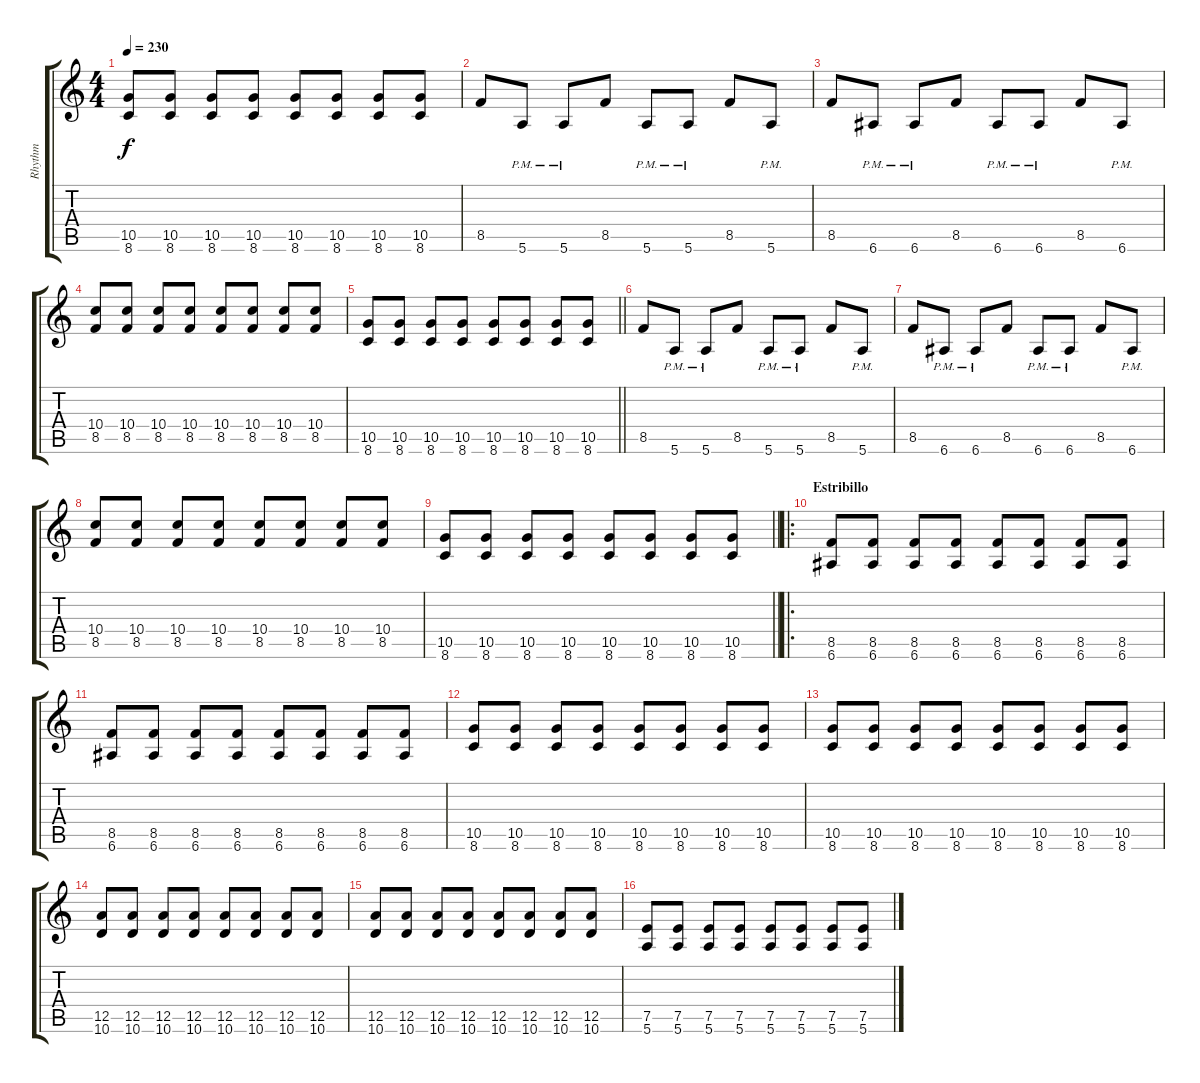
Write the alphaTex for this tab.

\track ("Rhythm" "Rhythm") {instrument distortionguitar}
\staff {score tabs}
\tuning (E4 B3 G3 D3 A2 E2) {hide}
\ts (4 4)
\tempo 230
\clef g2
\ks c
(10.5 8.6).8{dy f} (10.5 8.6).8 (10.5 8.6).8 (10.5 8.6).8 (10.5 8.6).8 (10.5 8.6).8 (10.5 8.6).8 (10.5 8.6).8 |
8.5.8 5.6{pm}.8 5.6{pm}.8 8.5.8 5.6{pm}.8 5.6{pm}.8 8.5.8 5.6{pm}.8 |
8.5.8 6.6{pm}.8 6.6{pm}.8 8.5.8 6.6{pm}.8 6.6{pm}.8 8.5.8 6.6{pm}.8 |
(10.4 8.5).8 (10.4 8.5).8 (10.4 8.5).8 (10.4 8.5).8 (10.4 8.5).8 (10.4 8.5).8 (10.4 8.5).8 (10.4 8.5).8 |
\barLineRight lightlight
(10.5 8.6).8 (10.5 8.6).8 (10.5 8.6).8 (10.5 8.6).8 (10.5 8.6).8 (10.5 8.6).8 (10.5 8.6).8 (10.5 8.6).8 |
8.5.8 5.6{pm}.8 5.6{pm}.8 8.5.8 5.6{pm}.8 5.6{pm}.8 8.5.8 5.6{pm}.8 |
8.5.8 6.6{pm}.8 6.6{pm}.8 8.5.8 6.6{pm}.8 6.6{pm}.8 8.5.8 6.6{pm}.8 |
(10.4 8.5).8 (10.4 8.5).8 (10.4 8.5).8 (10.4 8.5).8 (10.4 8.5).8 (10.4 8.5).8 (10.4 8.5).8 (10.4 8.5).8 |
\barLineRight lightlight
(10.5 8.6).8 (10.5 8.6).8 (10.5 8.6).8 (10.5 8.6).8 (10.5 8.6).8 (10.5 8.6).8 (10.5 8.6).8 (10.5 8.6).8 |
\ro
\section ("" "Estribillo")
(8.5 6.6).8 (8.5 6.6).8 (8.5 6.6).8 (8.5 6.6).8 (8.5 6.6).8 (8.5 6.6).8 (8.5 6.6).8 (8.5 6.6).8 |
(8.5 6.6).8 (8.5 6.6).8 (8.5 6.6).8 (8.5 6.6).8 (8.5 6.6).8 (8.5 6.6).8 (8.5 6.6).8 (8.5 6.6).8 |
(10.5 8.6).8 (10.5 8.6).8 (10.5 8.6).8 (10.5 8.6).8 (10.5 8.6).8 (10.5 8.6).8 (10.5 8.6).8 (10.5 8.6).8 |
(10.5 8.6).8 (10.5 8.6).8 (10.5 8.6).8 (10.5 8.6).8 (10.5 8.6).8 (10.5 8.6).8 (10.5 8.6).8 (10.5 8.6).8 |
(12.5 10.6).8 (12.5 10.6).8 (12.5 10.6).8 (12.5 10.6).8 (12.5 10.6).8 (12.5 10.6).8 (12.5 10.6).8 (12.5 10.6).8 |
(12.5 10.6).8 (12.5 10.6).8 (12.5 10.6).8 (12.5 10.6).8 (12.5 10.6).8 (12.5 10.6).8 (12.5 10.6).8 (12.5 10.6).8 |
(7.5 5.6).8 (7.5 5.6).8 (7.5 5.6).8 (7.5 5.6).8 (7.5 5.6).8 (7.5 5.6).8 (7.5 5.6).8 (7.5 5.6).8
